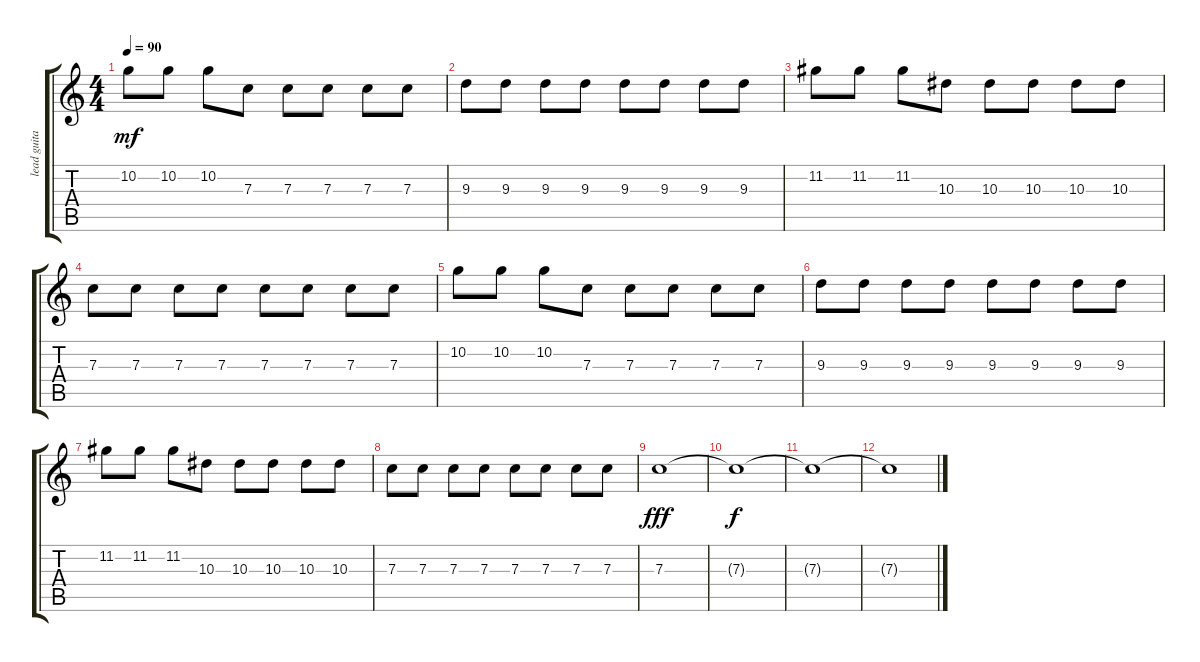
\track ("lead guitar" "lead guita") {instrument overdrivenguitar}
\staff {score tabs}
\tuning (D4 A3 F3 C3 G2 C2) {hide}
\ts (4 4)
\tempo 90
\clef g2
\ks c
10.2.8{dy mf} 10.2.8 10.2.8 7.3.8 7.3.8 7.3.8 7.3.8 7.3.8 |
9.3.8 9.3.8 9.3.8 9.3.8 9.3.8 9.3.8 9.3.8 9.3.8 |
11.2.8 11.2.8 11.2.8 10.3.8 10.3.8 10.3.8 10.3.8 10.3.8 |
7.3.8 7.3.8 7.3.8 7.3.8 7.3.8 7.3.8 7.3.8 7.3.8 |
10.2.8 10.2.8 10.2.8 7.3.8 7.3.8 7.3.8 7.3.8 7.3.8 |
9.3.8 9.3.8 9.3.8 9.3.8 9.3.8 9.3.8 9.3.8 9.3.8 |
11.2.8 11.2.8 11.2.8 10.3.8 10.3.8 10.3.8 10.3.8 10.3.8 |
7.3.8 7.3.8 7.3.8 7.3.8 7.3.8 7.3.8 7.3.8 7.3.8 |
7.3.1{dy fff} |
7.3{t}.1{dy f} |
7.3{t}.1 |
7.3{t}.1
